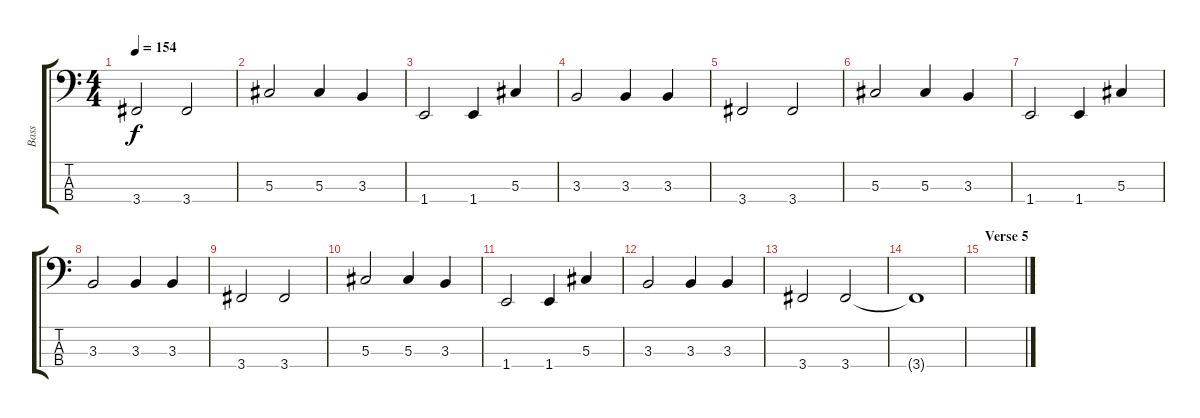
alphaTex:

\track ("Bass" "Bass") {instrument electricbassfinger}
\staff {score tabs}
\tuning (Gb2 Db2 Ab1 Eb1) {hide}
\ts (4 4)
\tempo 154
\clef f4
\ks c
3.4.2{dy f} 3.4.2 |
5.3.2 5.3.4 3.3.4 |
1.4.2 1.4.4 5.3.4 |
3.3.2 3.3.4 3.3.4 |
3.4.2 3.4.2 |
5.3.2 5.3.4 3.3.4 |
1.4.2 1.4.4 5.3.4 |
3.3.2 3.3.4 3.3.4 |
3.4.2 3.4.2 |
5.3.2 5.3.4 3.3.4 |
1.4.2 1.4.4 5.3.4 |
3.3.2 3.3.4 3.3.4 |
3.4.2 3.4.2 |
3.4{t}.1 |
\section ("" "Verse 5")
